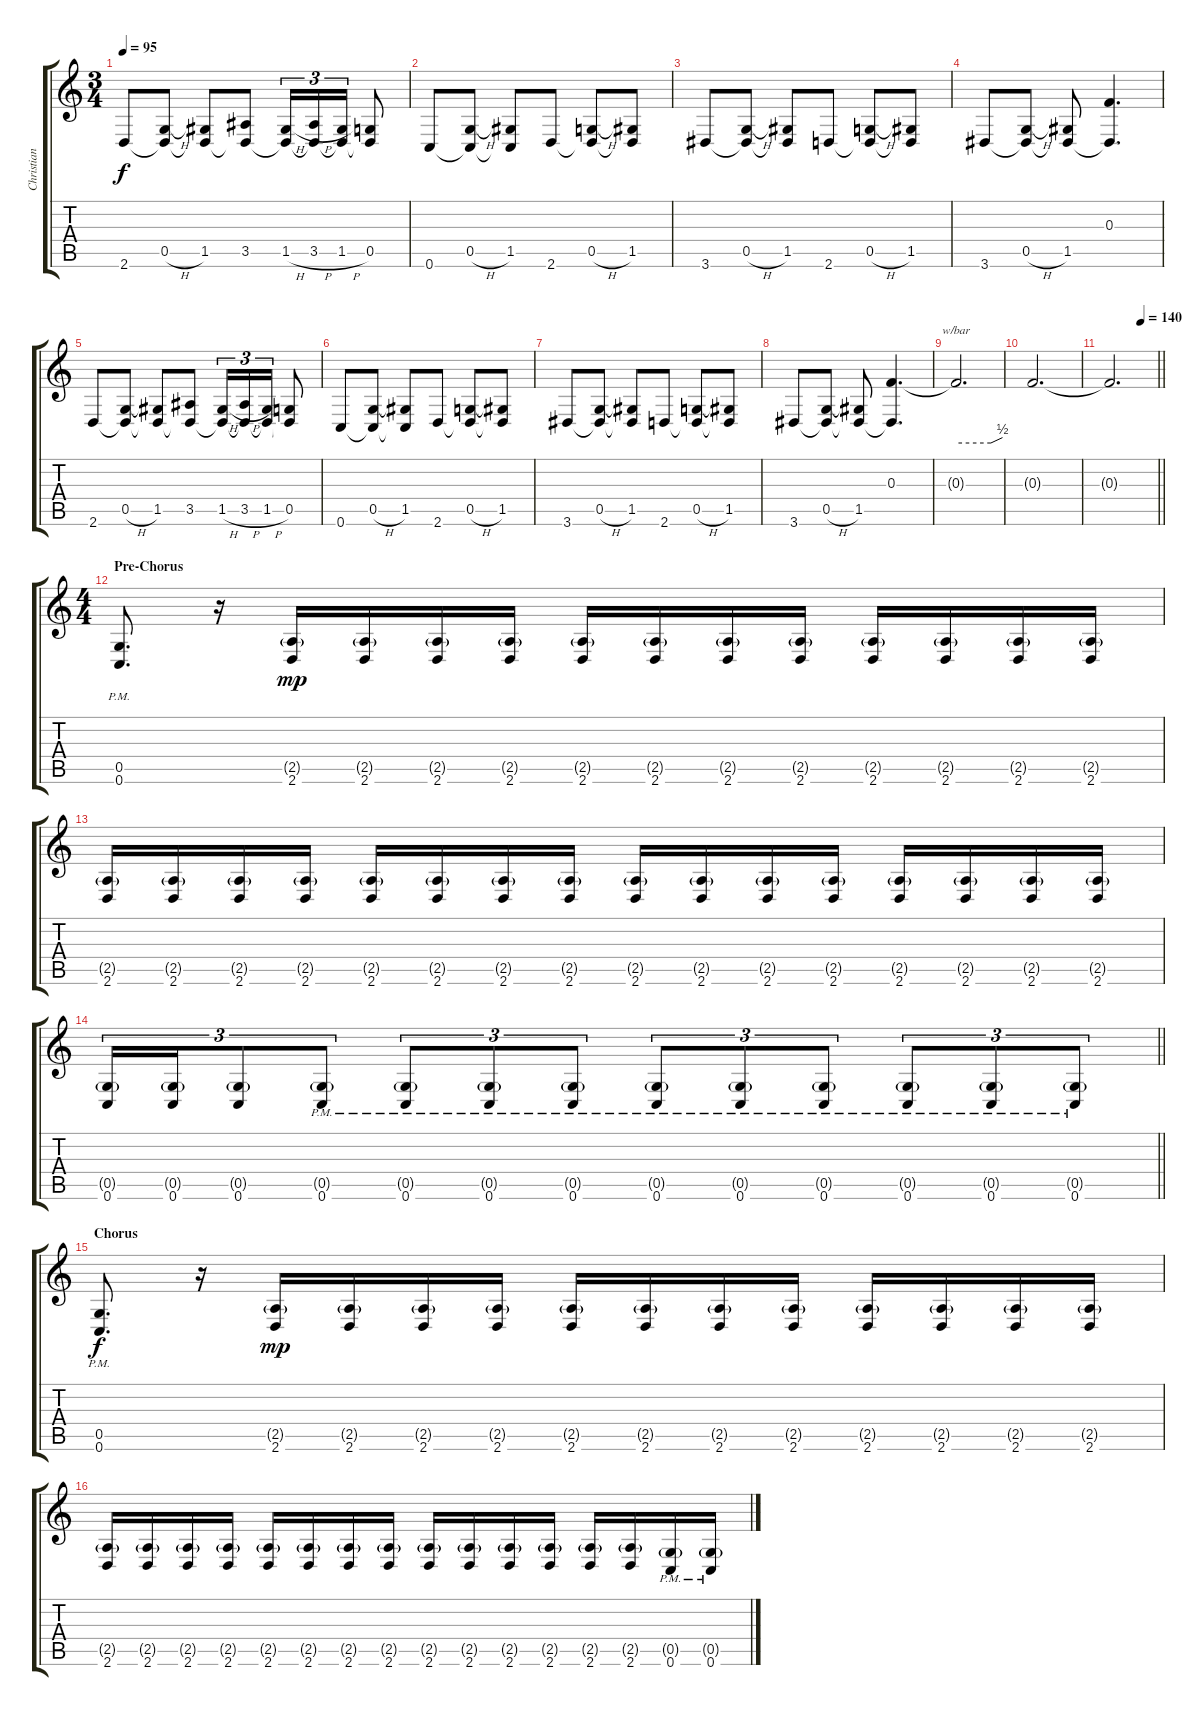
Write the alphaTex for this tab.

\track ("Christian Andreu" "Christian ") {instrument overdrivenguitar}
\staff {score tabs}
\tuning (D4 A3 F3 C3 G2 C2) {hide}
\ts (3 4)
\tempo 95
\clef g2
\ks c
2.6.8{dy f} (0.5{h} 2.6{t}).8 (1.5 2.6{t}).8 (3.5 2.6{t}).8 (1.5{h} 2.6{t}).16{tu (3 2)} (3.5{h} 2.6{t}).16{tu (3 2)} (1.5{h} 2.6{t}).16{tu (3 2)} (0.5 2.6{t}).8 |
0.6.8 (0.5{h} 0.6{t}).8 (1.5 0.6{t}).8 2.6.8 (0.5{h} 2.6{t}).8 (1.5 2.6{t}).8 |
3.6.8 (0.5{h} 3.6{t}).8 (1.5 3.6{t}).8 2.6.8 (0.5{h} 2.6{t}).8 (1.5 2.6{t}).8 |
3.6.8 (0.5{h} 3.6{t}).8 (1.5 3.6{t}).8 (0.3 3.6{t}).4{d} |
2.6.8 (0.5{h} 2.6{t}).8 (1.5 2.6{t}).8 (3.5 2.6{t}).8 (1.5{h} 2.6{t}).16{tu (3 2)} (3.5{h} 2.6{t}).16{tu (3 2)} (1.5{h} 2.6{t}).16{tu (3 2)} (0.5 2.6{t}).8 |
0.6.8 (0.5{h} 0.6{t}).8 (1.5 0.6{t}).8 2.6.8 (0.5{h} 2.6{t}).8 (1.5 2.6{t}).8 |
3.6.8 (0.5{h} 3.6{t}).8 (1.5 3.6{t}).8 2.6.8 (0.5{h} 2.6{t}).8 (1.5 2.6{t}).8 |
3.6.8 (0.5{h} 3.6{t}).8 (1.5 3.6{t}).8 (0.3 3.6{t}).4{d} |
0.3{t}.2{d tbe (custom default 0 0 45 0 60 2)} |
0.3{t}.2{d} |
\tempo (140 0.6666666666666666)
\barLineRight lightlight
0.3{t}.2{d} |
\ts (4 4)
\section ("" "Pre-Chorus")
(0.5{pm} 0.6{pm}).8{d volume 13 balance 15} r.16 (2.5{g} 2.6).16{dy mp} (2.5{g} 2.6).16 (2.5{g} 2.6).16 (2.5{g} 2.6).16 (2.5{g} 2.6).16 (2.5{g} 2.6).16 (2.5{g} 2.6).16 (2.5{g} 2.6).16 (2.5{g} 2.6).16 (2.5{g} 2.6).16 (2.5{g} 2.6).16 (2.5{g} 2.6).16 |
(2.5{g} 2.6).16 (2.5{g} 2.6).16 (2.5{g} 2.6).16 (2.5{g} 2.6).16 (2.5{g} 2.6).16 (2.5{g} 2.6).16 (2.5{g} 2.6).16 (2.5{g} 2.6).16 (2.5{g} 2.6).16 (2.5{g} 2.6).16 (2.5{g} 2.6).16 (2.5{g} 2.6).16 (2.5{g} 2.6).16 (2.5{g} 2.6).16 (2.5{g} 2.6).16 (2.5{g} 2.6).16 |
\barLineRight lightlight
(0.5{g} 0.6).16{tu (3 2)} (0.5{g} 0.6).16{tu (3 2)} (0.5{g} 0.6).8{tu (3 2)} (0.5{g pm} 0.6{pm}).8{tu (3 2)} (0.5{g pm} 0.6{pm}).8{tu (3 2)} (0.5{g pm} 0.6{pm}).8{tu (3 2)} (0.5{g pm} 0.6{pm}).8{tu (3 2)} (0.5{g pm} 0.6{pm}).8{tu (3 2)} (0.5{g pm} 0.6{pm}).8{tu (3 2)} (0.5{g pm} 0.6{pm}).8{tu (3 2)} (0.5{g pm} 0.6{pm}).8{tu (3 2)} (0.5{g pm} 0.6{pm}).8{tu (3 2)} (0.5{g pm} 0.6{pm}).8{tu (3 2)} |
\section ("" "Chorus")
(0.5{pm} 0.6{pm}).8{d dy f} r.16 (2.5{g} 2.6).16{dy mp} (2.5{g} 2.6).16 (2.5{g} 2.6).16 (2.5{g} 2.6).16 (2.5{g} 2.6).16 (2.5{g} 2.6).16 (2.5{g} 2.6).16 (2.5{g} 2.6).16 (2.5{g} 2.6).16 (2.5{g} 2.6).16 (2.5{g} 2.6).16 (2.5{g} 2.6).16 |
(2.5{g} 2.6).16 (2.5{g} 2.6).16 (2.5{g} 2.6).16 (2.5{g} 2.6).16 (2.5{g} 2.6).16 (2.5{g} 2.6).16 (2.5{g} 2.6).16 (2.5{g} 2.6).16 (2.5{g} 2.6).16 (2.5{g} 2.6).16 (2.5{g} 2.6).16 (2.5{g} 2.6).16 (2.5{g} 2.6).16 (2.5{g} 2.6).16 (0.5{g pm} 0.6{pm}).16 (0.5{g pm} 0.6{pm}).16
